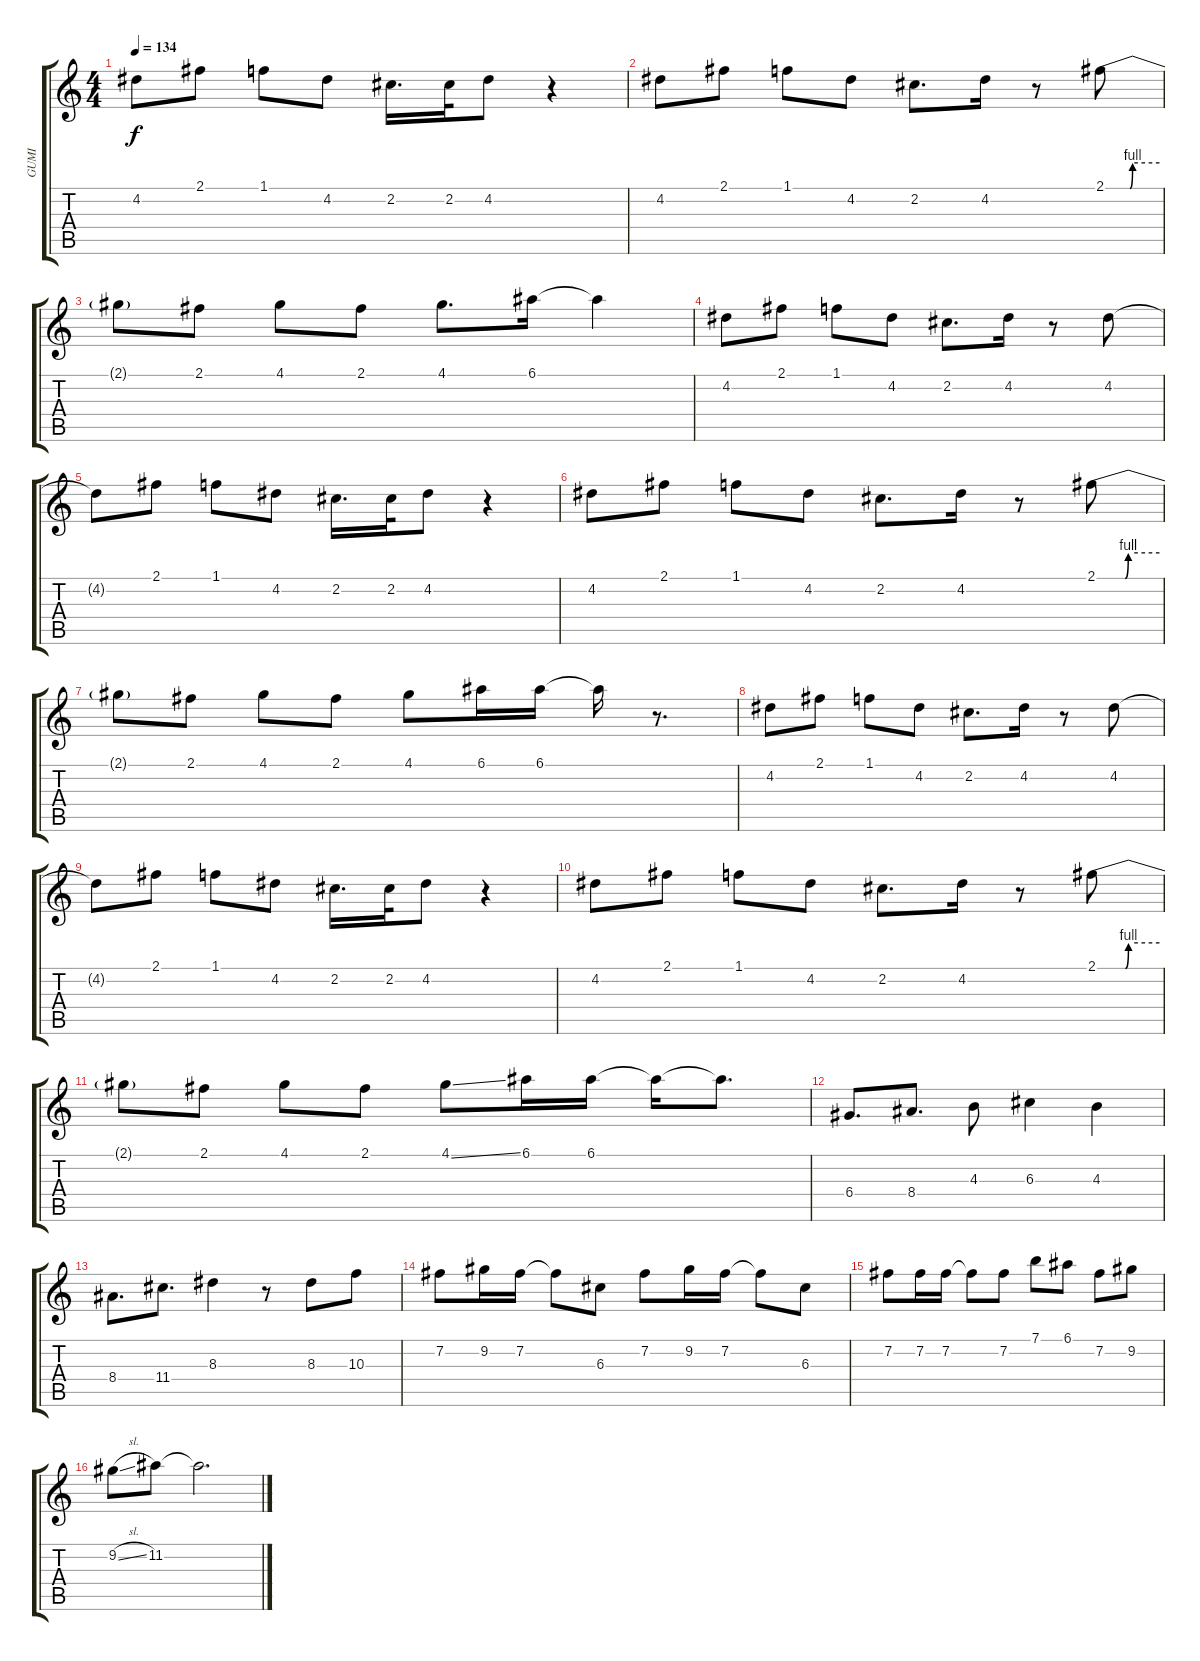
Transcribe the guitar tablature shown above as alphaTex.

\track ("GUMI" "GUMI") {instrument overdrivenguitar}
\staff {score tabs}
\tuning (E4 B3 G3 D3 A2 E2) {hide}
\ts (4 4)
\tempo 134
\clef g2
\ks c
4.2{t}.8{dy f} 2.1.8 1.1.8 4.2.8 2.2.16{d} 2.2.32 4.2.8 r.4 |
4.2.8 2.1.8 1.1.8 4.2.8 2.2.8{d} 4.2.16 r.8 2.1{be (custom 0 0 27 0 30 4 60 4)}.8 |
2.1{t}.8 2.1.8 4.1.8 2.1.8 4.1.8{d} 6.1.16 6.1{t}.4 |
4.2.8 2.1.8 1.1.8 4.2.8 2.2.8{d} 4.2.16 r.8 4.2.8 |
4.2{t}.8 2.1.8 1.1.8 4.2.8 2.2.16{d} 2.2.32 4.2.8 r.4 |
4.2.8 2.1.8 1.1.8 4.2.8 2.2.8{d} 4.2.16 r.8 2.1{be (custom 0 0 27 0 30 4 60 4)}.8 |
2.1{t}.8 2.1.8 4.1.8 2.1.8 4.1.8 6.1.16 6.1.16 6.1{t}.16 r.8{d} |
4.2.8 2.1.8 1.1.8 4.2.8 2.2.8{d} 4.2.16 r.8 4.2.8 |
4.2{t}.8 2.1.8 1.1.8 4.2.8 2.2.16{d} 2.2.32 4.2.8 r.4 |
4.2.8 2.1.8 1.1.8 4.2.8 2.2.8{d} 4.2.16 r.8 2.1{be (custom 0 0 27 0 30 4 60 4)}.8 |
2.1{t}.8 2.1.8 4.1.8 2.1.8 4.1{ss}.8 6.1.16 6.1.16 6.1{t}.16 6.1{t}.8{d} |
6.4.8{d} 8.4.8{d} 4.3.8 6.3.4 4.3.4 |
8.4.8{d} 11.4.8{d} 8.3.4 r.8 8.3.8 10.3.8 |
7.2.8 9.2.16 7.2.16 7.2{t}.8 6.3.8 7.2.8 9.2.16 7.2.16 7.2{t}.8 6.3.8 |
7.2.8 7.2.16 7.2.16 7.2{t}.8 7.2.8 7.1.8 6.1.8 7.2.8 9.2.8 |
9.2{sl}.8 11.2.8 11.2{t}.2{d}
